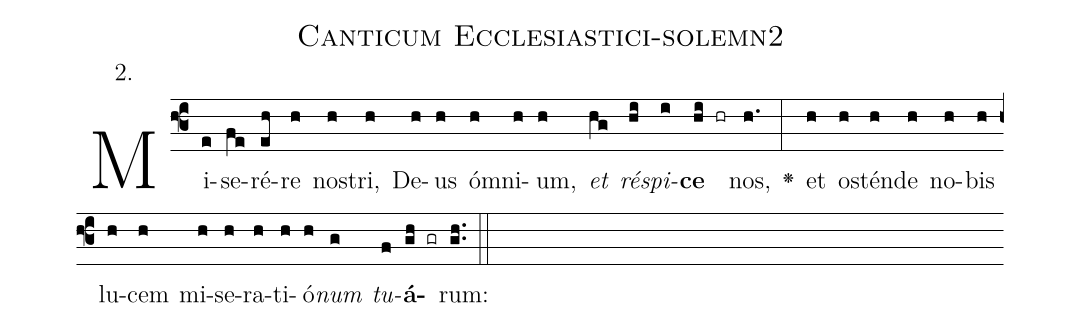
name: Canticum Ecclesiastici-solemn2;
annotation: 2.;
%%
(f3)Mi(e)se(fe)ré(eh)re(h) no(h)stri,(h) De(h)us(h) óm(h)ni(h)um,(h) <i>et</i>(hg) <i>ré</i>(hi)<i>spi</i>(i)<b>ce</b>(hi hr) nos,(h.) <v>\greheightstar</v>(:) et(h) o(h)stén(h)de(h) no(h)bis(h) lu(h)cem(h) mi(h)se(h)ra(h)ti(h)ó(h)<i>num</i>(g) <i>tu</i>(f)<b>á</b>(gh gr)rum:(gh..) (::)


%E(h) u(h) o(g) u(f) a(gh) e.(gh..) (::)
